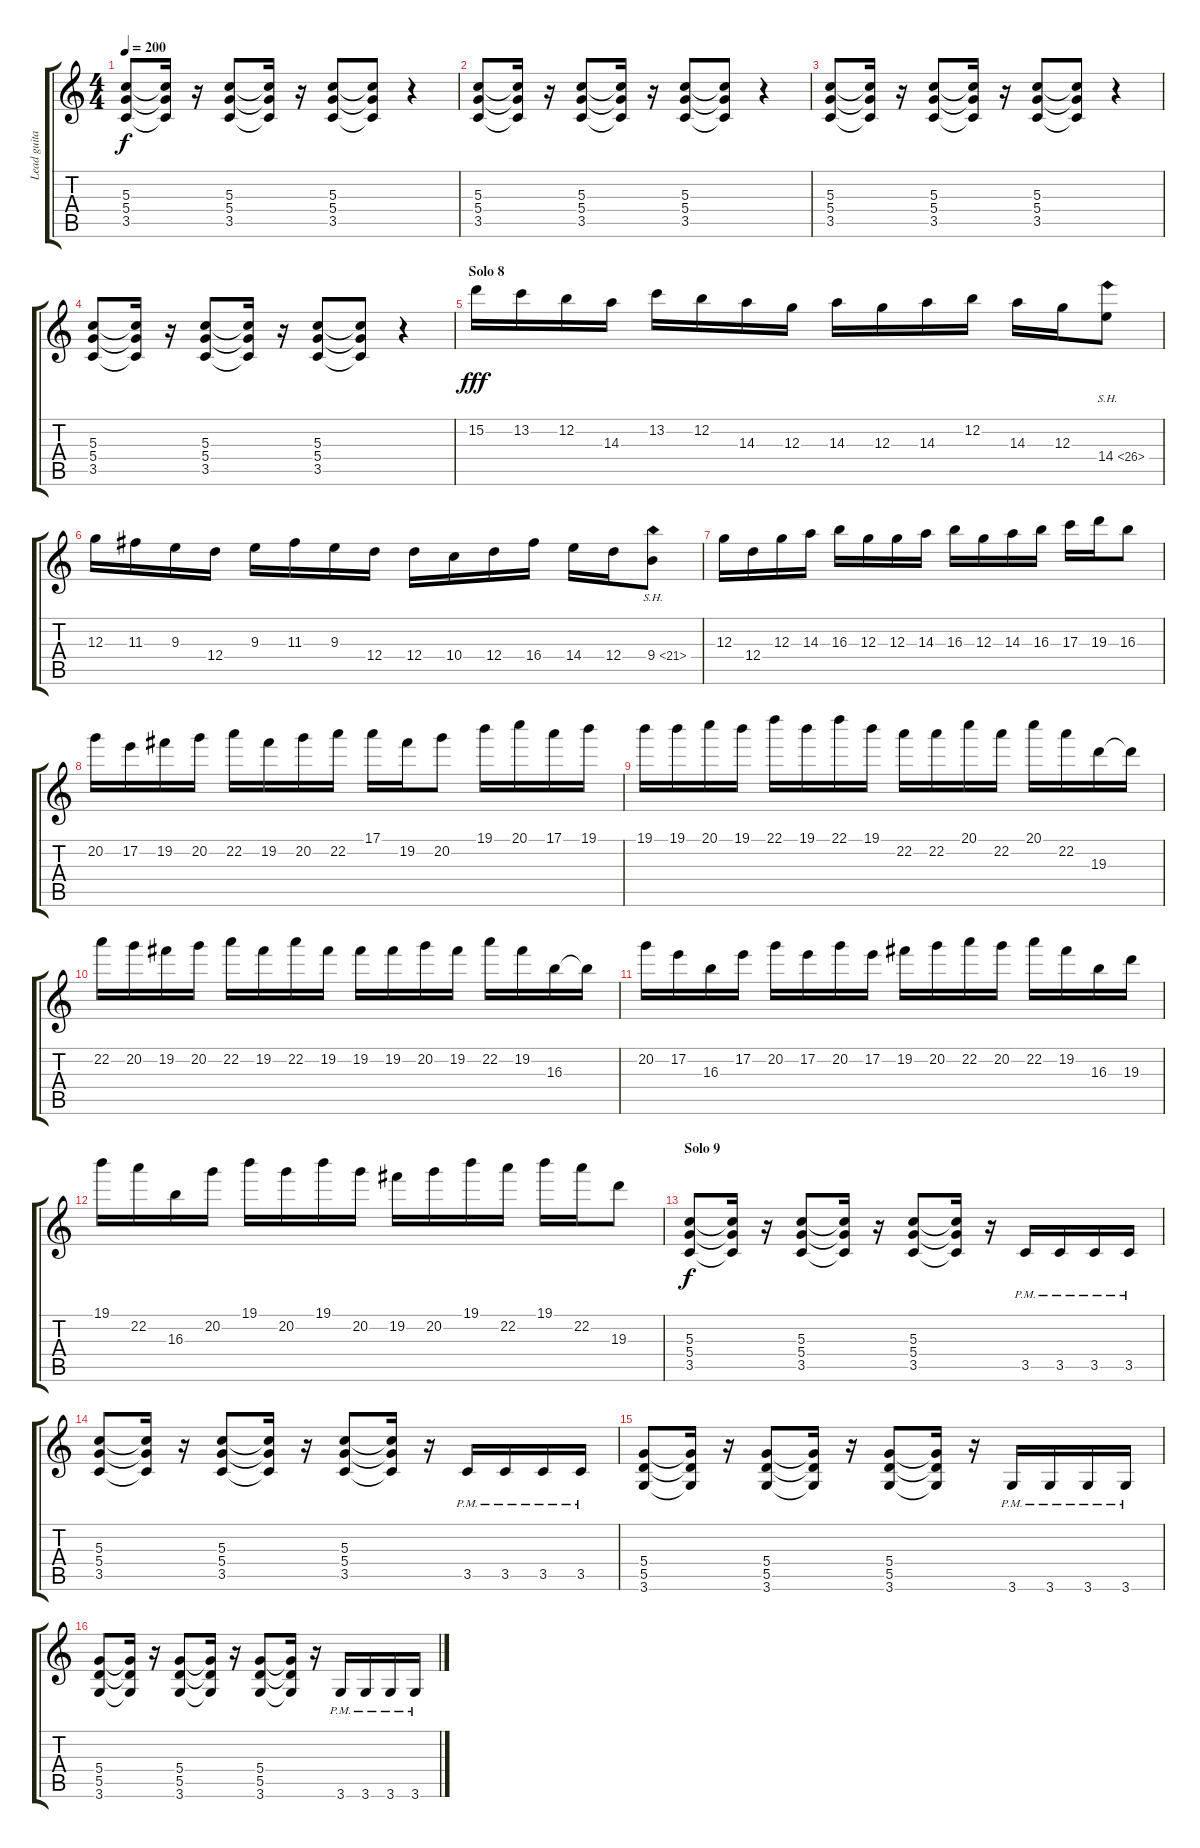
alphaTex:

\track ("Lead guitar (Totman)" "Lead guita") {instrument distortionguitar}
\staff {score tabs}
\tuning (E4 B3 G3 D3 A2 E2) {hide}
\ts (4 4)
\tempo 200
\clef g2
\ks c
(5.3 5.4 3.5).8{dy f} (5.3{t} 5.4{t} 3.5{t}).16 r.16 (5.3 5.4 3.5).8 (5.3{t} 5.4{t} 3.5{t}).16 r.16 (5.3 5.4 3.5).8 (5.3{t} 5.4{t} 3.5{t}).8 r.4 |
(5.3 5.4 3.5).8 (5.3{t} 5.4{t} 3.5{t}).16 r.16 (5.3 5.4 3.5).8 (5.3{t} 5.4{t} 3.5{t}).16 r.16 (5.3 5.4 3.5).8 (5.3{t} 5.4{t} 3.5{t}).8 r.4 |
(5.3 5.4 3.5).8 (5.3{t} 5.4{t} 3.5{t}).16 r.16 (5.3 5.4 3.5).8 (5.3{t} 5.4{t} 3.5{t}).16 r.16 (5.3 5.4 3.5).8 (5.3{t} 5.4{t} 3.5{t}).8 r.4 |
(5.3 5.4 3.5).8 (5.3{t} 5.4{t} 3.5{t}).16 r.16 (5.3 5.4 3.5).8 (5.3{t} 5.4{t} 3.5{t}).16 r.16 (5.3 5.4 3.5).8 (5.3{t} 5.4{t} 3.5{t}).8 r.4 |
\section ("" "Solo 8")
15.2.16{dy fff volume 15} 13.2.16 12.2.16 14.3.16 13.2.16 12.2.16 14.3.16 12.3.16 14.3.16 12.3.16 14.3.16 12.2.16 14.3.16 12.3.16 14.4{sh 12}.8 |
12.3.16 11.3.16 9.3.16 12.4.16 9.3.16 11.3.16 9.3.16 12.4.16 12.4.16 10.4.16 12.4.16 16.4.16 14.4.16 12.4.16 9.4{sh 12}.8 |
12.3.16 12.4.16 12.3.16 14.3.16 16.3.16 12.3.16 12.3.16 14.3.16 16.3.16 12.3.16 14.3.16 16.3.16 17.3.16 19.3.16 16.3.8 |
20.2.16 17.2.16 19.2.16 20.2.16 22.2.16 19.2.16 20.2.16 22.2.16 17.1.16 19.2.16 20.2.8 19.1.16 20.1.16 17.1.16 19.1.16 |
19.1.16 19.1.16 20.1.16 19.1.16 22.1.16 19.1.16 22.1.16 19.1.16 22.2.16 22.2.16 20.1.16 22.2.16 20.1.16 22.2.16 19.3.16 19.3{t}.16 |
22.2.16 20.2.16 19.2.16 20.2.16 22.2.16 19.2.16 22.2.16 19.2.16 19.2.16 19.2.16 20.2.16 19.2.16 22.2.16 19.2.16 16.3.16 16.3{t}.16 |
20.2.16 17.2.16 16.3.16 17.2.16 20.2.16 17.2.16 20.2.16 17.2.16 19.2.16 20.2.16 22.2.16 20.2.16 22.2.16 19.2.16 16.3.16 19.3.16 |
19.1.16 22.2.16 16.3.16 20.2.16 19.1.16 20.2.16 19.1.16 20.2.16 19.2.16 20.2.16 19.1.16 22.2.16 19.1.16 22.2.16 19.3.8 |
\section ("" "Solo 9")
(5.3 5.4 3.5).8{dy f volume 14} (5.3{t} 5.4{t} 3.5{t}).16 r.16 (5.3 5.4 3.5).8 (5.3{t} 5.4{t} 3.5{t}).16 r.16 (5.3 5.4 3.5).8 (5.3{t} 5.4{t} 3.5{t}).16 r.16 3.5{pm}.16 3.5{pm}.16 3.5{pm}.16 3.5{pm}.16 |
(5.3 5.4 3.5).8 (5.3{t} 5.4{t} 3.5{t}).16 r.16 (5.3 5.4 3.5).8 (5.3{t} 5.4{t} 3.5{t}).16 r.16 (5.3 5.4 3.5).8 (5.3{t} 5.4{t} 3.5{t}).16 r.16 3.5{pm}.16 3.5{pm}.16 3.5{pm}.16 3.5{pm}.16 |
(5.4 5.5 3.6).8 (5.4{t} 5.5{t} 3.6{t}).16 r.16 (5.4 5.5 3.6).8 (5.4{t} 5.5{t} 3.6{t}).16 r.16 (5.4 5.5 3.6).8 (5.4{t} 5.5{t} 3.6{t}).16 r.16 3.6{pm}.16 3.6{pm}.16 3.6{pm}.16 3.6{pm}.16 |
(5.4 5.5 3.6).8 (5.4{t} 5.5{t} 3.6{t}).16 r.16 (5.4 5.5 3.6).8 (5.4{t} 5.5{t} 3.6{t}).16 r.16 (5.4 5.5 3.6).8 (5.4{t} 5.5{t} 3.6{t}).16 r.16 3.6{pm}.16 3.6{pm}.16 3.6{pm}.16 3.6{pm}.16
